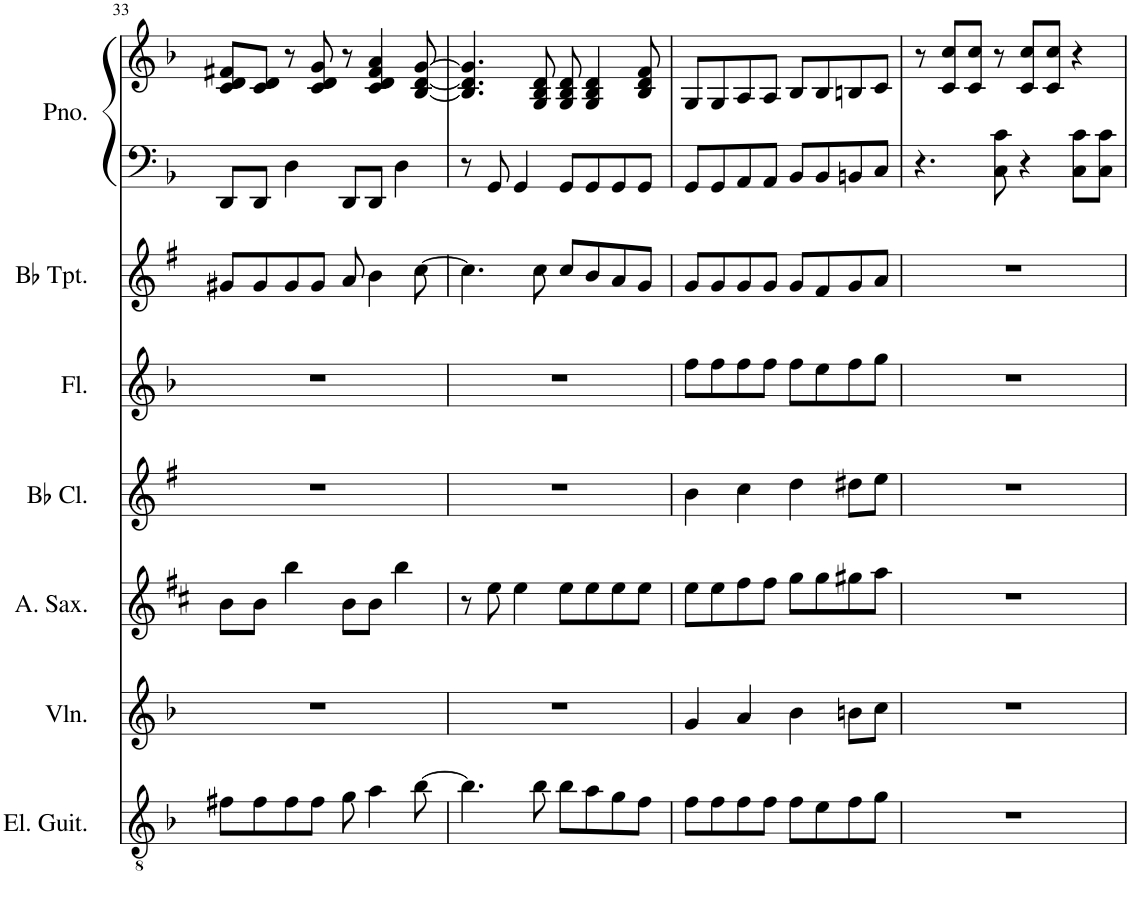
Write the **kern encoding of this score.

**kern	**kern	**kern	**kern	**kern	**kern	**kern	**kern
*part7	*part6	*part5	*part4	*part3	*part2	*part1	*part1
*staff8	*staff7	*staff6	*staff5	*staff4	*staff3	*staff2	*staff1
*I"Electric Guitar	*I"Violin	*I"Alto Saxophone	*I"Bb Clarinet	*I"Flute	*I"Bb Trumpet	*I"Piano	*
*I'El. Guit.	*I'Vln.	*I'A. Sax.	*I'Bb Cl.	*I'Fl.	*I'Bb Tpt.	*I'Pno.	*
!!LO:PB:g=z
*clefGv2	*clefG2	*clefG2	*clefG2	*clefG2	*clefG2	*clefF4	*clefG2
*	*	*Trd5c9	*Trd1c2	*	*Trd1c2	*	*
*k[b-]	*k[b-]	*k[f#c#]	*k[f#]	*k[b-]	*k[f#]	*k[b-]	*k[b-]
*M4/4	*M4/4	*M4/4	*M4/4	*M4/4	*M4/4	*M4/4	*M4/4
=33	=33	=33	=33	=33	=33	=33	=33
8f#X\L	1r	8b\L	1r	1r	8g#X/L	8DD/L	8c/ 8d/ 8f#X/L
8f#\	.	8b\J	.	.	8g#/	8DD/J	8c/ 8d/J
8f#\	.	4bb\	.	.	8g#/	4D\	8r
8f#\J	.	.	.	.	8g#/J	.	8c/ 8d/ 8g/
8g\	.	8b\L	.	.	8a/	8DD/L	8r
4a\	.	8b\J	.	.	4b\	8DD/J	4c/ 4d/ 4f#/ 4a/
.	.	4bb\	.	.	.	4D\	.
[8b-\	.	.	.	.	[8cc\	.	[8B-/ [8d/ [8g/
=34	=34	=34	=34	=34	=34	=34	=34
4.b-\]	1r	8r	1r	1r	4.cc\]	8r	4.B-/] 4.d/] 4.g/]
.	.	8ee\	.	.	.	8GG/	.
.	.	4ee\	.	.	.	4GG/	.
8b-\	.	.	.	.	8cc\	.	8G/ 8B-/ 8d/
8b-\L	.	8ee\L	.	.	8cc/L	8GG/L	8G/ 8B-/ 8d/
8a\	.	8ee\	.	.	8b/	8GG/	4G/ 4B-/ 4d/
8g\	.	8ee\	.	.	8a/	8GG/	.
8f\J	.	8ee\J	.	.	8g/J	8GG/J	8B-/ 8d/ 8f/
=35	=35	=35	=35	=35	=35	=35	=35
8f\L	4g/	8ee\L	4b\	8ff\L	8g/L	8GG/L	8G/L
8f\	.	8ee\	.	8ff\	8g/	8GG/	8G/
8f\	4a/	8ff#\	4cc\	8ff\	8g/	8AA/	8A/
8f\J	.	8ff#\J	.	8ff\J	8g/J	8AA/J	8A/J
8f\L	4b-\	8gg\L	4dd\	8ff\L	8g/L	8BB-/L	8B-/L
8e\	.	8gg\	.	8ee\	8f#/	8BB-/	8B-/
8f\	8bn\L	8gg#X\	8dd#X\L	8ff\	8g/	8BBn/	8Bn/
8g\J	8cc\J	8aa\J	8ee\J	8gg\J	8a/J	8C/J	8c/J
=36	=36	=36	=36	=36	=36	=36	=36
1r	1r	1r	1r	1r	1r	4.r	8r
.	.	.	.	.	.	.	8c/ 8cc/L
.	.	.	.	.	.	.	8c/ 8cc/J
.	.	.	.	.	.	8C\ 8c\	8r
.	.	.	.	.	.	4r	8c/ 8cc/L
.	.	.	.	.	.	.	8c/ 8cc/J
.	.	.	.	.	.	8C\ 8c\L	4r
.	.	.	.	.	.	8C\ 8c\J	.
=	=	=	=	=	=	=	=
*-	*-	*-	*-	*-	*-	*-	*-
